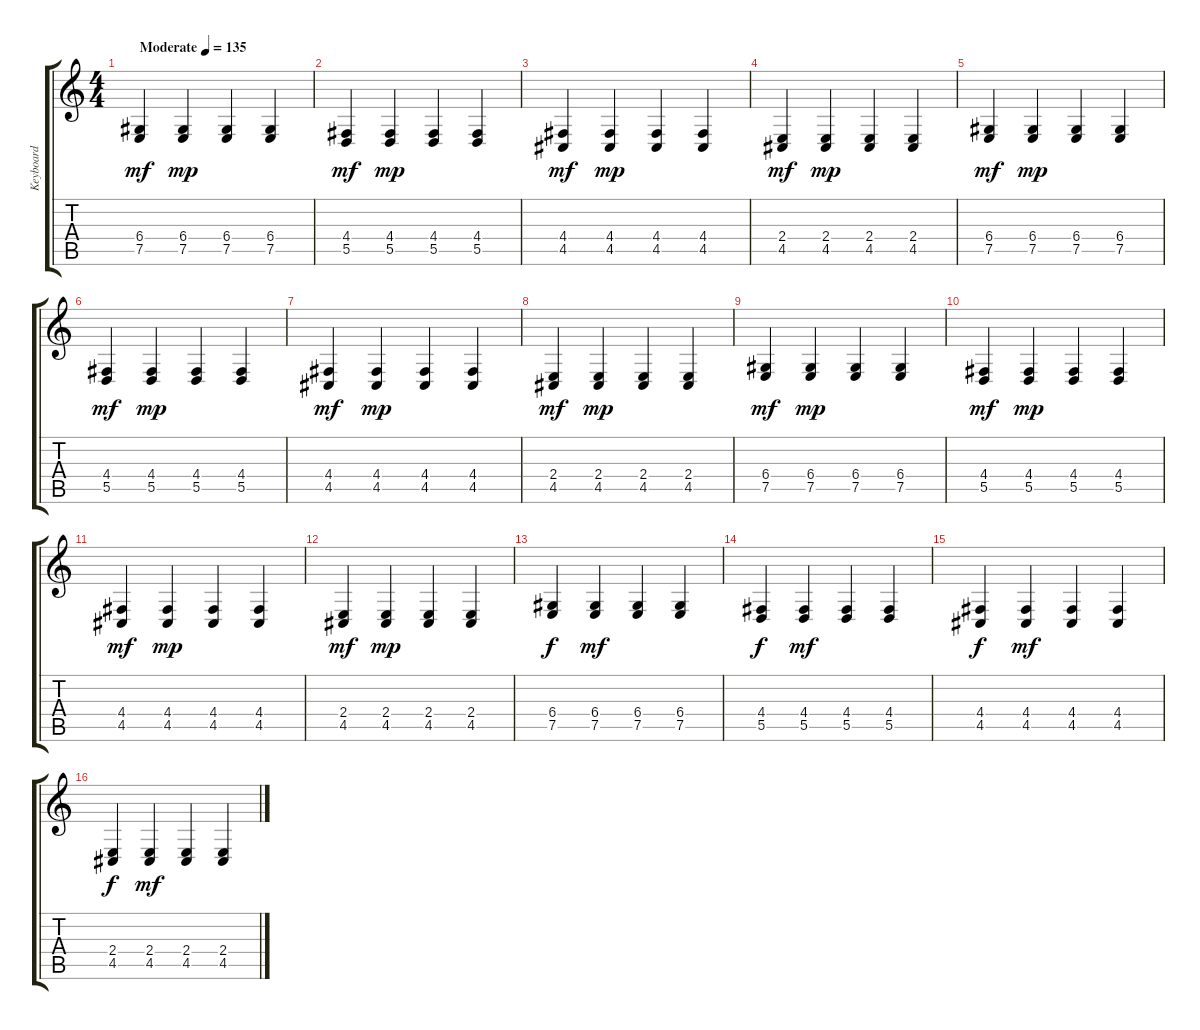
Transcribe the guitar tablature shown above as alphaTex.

\track ("Keyboard" "Keyboard") {instrument stringensemble1}
\staff {score tabs}
\tuning (E4 B3 G3 D3 A2 E2) {hide}
\ts (4 4)
\tempo (135 "Moderate")
\clef g2
\ks c
(6.4 7.5).4{dy mf instrument stringensemble1} (6.4 7.5).4{dy mp} (6.4 7.5).4 (6.4 7.5).4 |
(4.4 5.5).4{dy mf} (4.4 5.5).4{dy mp} (4.4 5.5).4 (4.4 5.5).4 |
(4.4 4.5).4{dy mf} (4.4 4.5).4{dy mp} (4.4 4.5).4 (4.4 4.5).4 |
(2.4 4.5).4{dy mf} (2.4 4.5).4{dy mp} (2.4 4.5).4 (2.4 4.5).4 |
(6.4 7.5).4{dy mf} (6.4 7.5).4{dy mp} (6.4 7.5).4 (6.4 7.5).4 |
(4.4 5.5).4{dy mf} (4.4 5.5).4{dy mp} (4.4 5.5).4 (4.4 5.5).4 |
(4.4 4.5).4{dy mf} (4.4 4.5).4{dy mp} (4.4 4.5).4 (4.4 4.5).4 |
(2.4 4.5).4{dy mf} (2.4 4.5).4{dy mp} (2.4 4.5).4 (2.4 4.5).4 |
(6.4 7.5).4{dy mf} (6.4 7.5).4{dy mp} (6.4 7.5).4 (6.4 7.5).4 |
(4.4 5.5).4{dy mf} (4.4 5.5).4{dy mp} (4.4 5.5).4 (4.4 5.5).4 |
(4.4 4.5).4{dy mf} (4.4 4.5).4{dy mp} (4.4 4.5).4 (4.4 4.5).4 |
(2.4 4.5).4{dy mf} (2.4 4.5).4{dy mp} (2.4 4.5).4 (2.4 4.5).4 |
(6.4 7.5).4{dy f} (6.4 7.5).4{dy mf} (6.4 7.5).4 (6.4 7.5).4 |
(4.4 5.5).4{dy f} (4.4 5.5).4{dy mf} (4.4 5.5).4 (4.4 5.5).4 |
(4.4 4.5).4{dy f} (4.4 4.5).4{dy mf} (4.4 4.5).4 (4.4 4.5).4 |
(2.4 4.5).4{dy f} (2.4 4.5).4{dy mf} (2.4 4.5).4 (2.4 4.5).4
